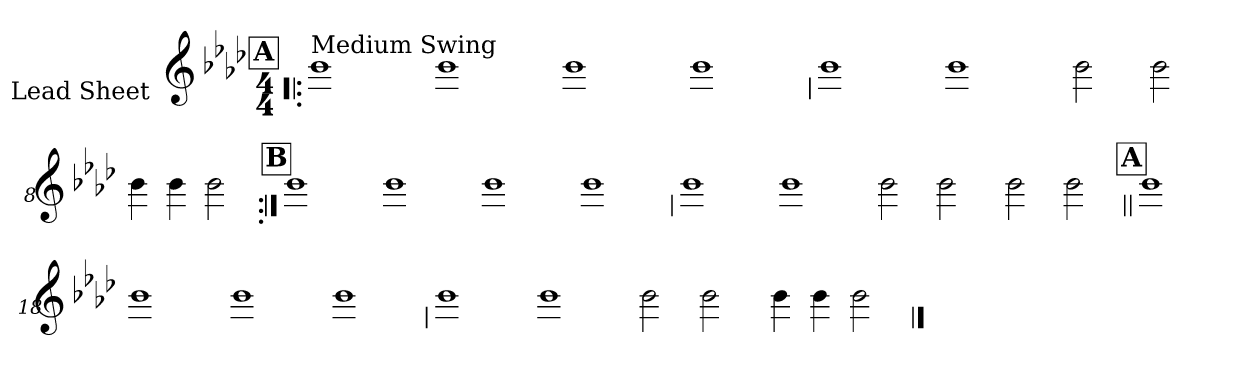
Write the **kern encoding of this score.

**kern
*part1
*staff1
*I"Lead Sheet
*stria0
*clefG2
*k[b-e-a-d-]
*A-:
*M4/4
!!LO:REH:place=s1:a:t=A
=1!|:
!LO:TX:a:t=Medium Swing
1b-
=2-
1b-
=3-
1b-
=4-
1b-
!!LO:LB:g=z
=5
1b-
=6-
1b-
=7-
2b-
2b-
=8-
4b-
4b-
2b-
!!LO:LB:g=z
!!LO:REH:place=s1:a:t=B
=9:|!
1b-
=10-
1b-
=11-
1b-
=12-
1b-
!!LO:LB:g=z
=13
1b-
=14-
1b-
=15-
2b-
2b-
=16-
2b-
2b-
!!LO:LB:g=z
!!LO:REH:place=s1:a:t=A
=17||
1b-
=18-
1b-
=19-
1b-
=20-
1b-
!!LO:LB:g=z
=21
1b-
=22-
1b-
=23-
2b-
2b-
=24-
4b-
4b-
2b-
==
*-
